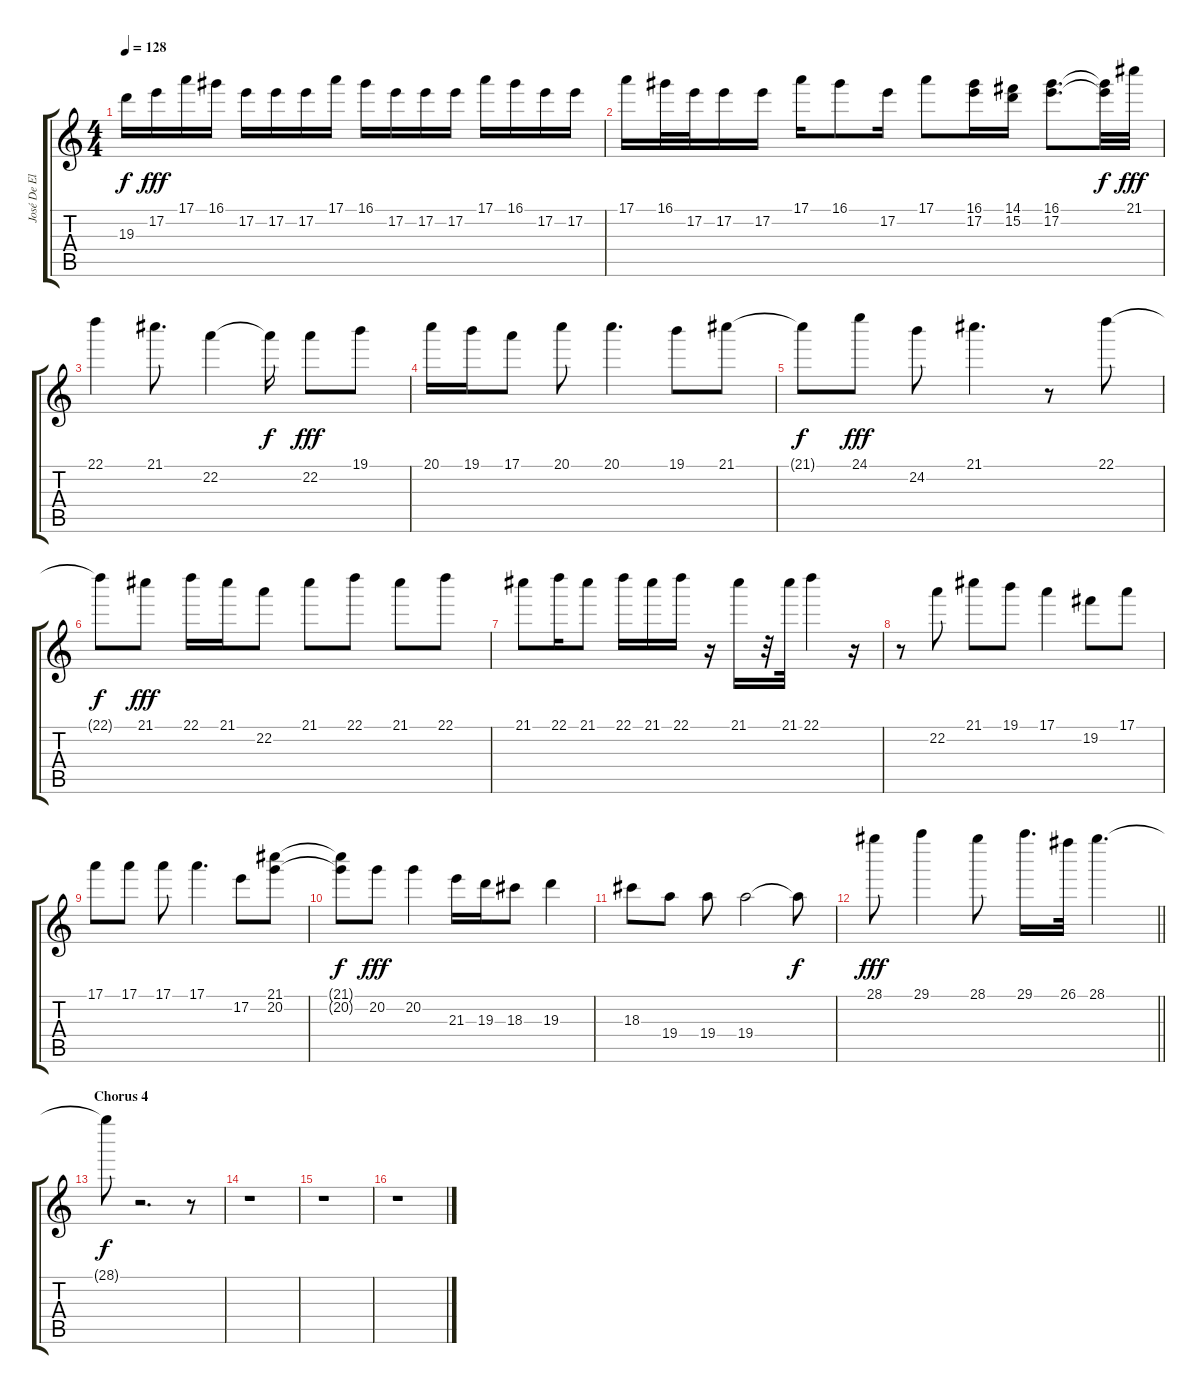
\track ("José De Elias" "José De El") {instrument electricguitarclean}
\staff {score tabs}
\tuning (E4 B3 G3 D3 A2 E2) {hide}
\ts (4 4)
\tempo 128
\clef g2
\ks c
19.3{t}.16{dy f} 17.2.16{dy fff volume 10} 17.1.16 16.1.16 17.2.16 17.2.16 17.2.16 17.1.16 16.1.16 17.2.16 17.2.16 17.2.16 17.1.16 16.1.16 17.2.16 17.2.16 |
17.1.16 16.1.32{volume 10} 17.2.32 17.2.16 17.2.16 17.1.16 16.1.8 17.2.16 17.1.8 (16.1 17.2).16 (14.1 15.2).16 (16.1 17.2).8{d} (16.1{t} 17.2{t}).32{dy f} 21.1.32{dy fff} |
22.1.4 21.1.8{d volume 10} 22.2.4 22.2{t}.16{dy f} 22.2.8{dy fff} 19.1.8 |
20.1.16 19.1.16{volume 10} 17.1.8 20.1.8 20.1.4{d} 19.1.8 21.1.8 |
21.1{t}.8{dy f} 24.1.8{dy fff volume 10} 24.2.8 21.1.4{d} r.8 22.1.8 |
22.1{t}.8{dy f} 21.1.8{dy fff volume 10} 22.1.16 21.1.16 22.2.8 21.1.8 22.1.8 21.1.8 22.1.8 |
21.1.8 22.1.16{volume 10} 21.1.8 22.1.16 21.1.16 22.1.16 r.16 21.1.16 r.32 21.1.32 22.1.4 r.16 |
r.8 22.2.8{volume 9} 21.1.8 19.1.8 17.1.4 19.2.8 17.1.8 |
17.1.8 17.1.8{volume 9} 17.1.8 17.1.4{d} 17.2.8 (21.1 20.2).8 |
(21.1{t} 20.2{t}).8{dy f} 20.2.8{dy fff volume 9} 20.2.4 21.3.16 19.3.16 18.3.8 19.3.4 |
18.3.8 19.4.8{volume 9} 19.4.8 19.4.2 19.4{t}.8{dy f} |
\barLineRight lightlight
28.1.8{dy fff} 29.1.4{volume 9} 28.1.8 29.1.16{d} 26.1.32 28.1.4{d} |
\section ("" "Chorus 4")
28.1{t}.8{dy f} r.2{d} r.8 |
r.1 |
r.1 |
r.1
